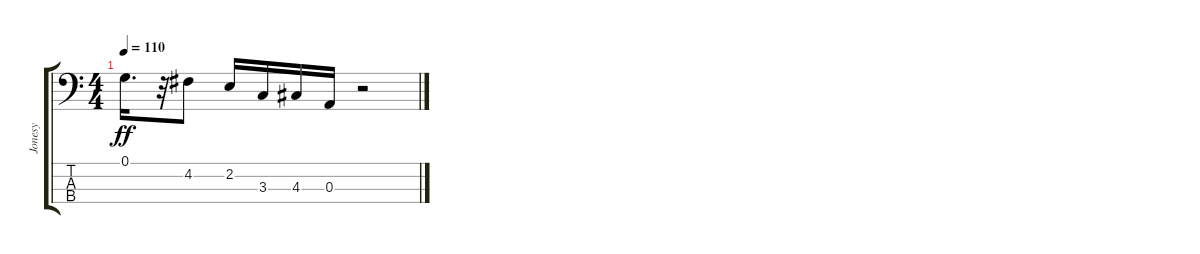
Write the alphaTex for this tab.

\track ("Jonesy" "Jonesy") {instrument electricbassfinger}
\staff {score tabs}
\tuning (G2 D2 A1 E1) {hide}
\ts (4 4)
\tempo 110
\clef f4
\ks c
0.1.16{d dy ff} r.32 4.2.8 2.2.16 3.3.16 4.3.16 0.3.16 r.2
